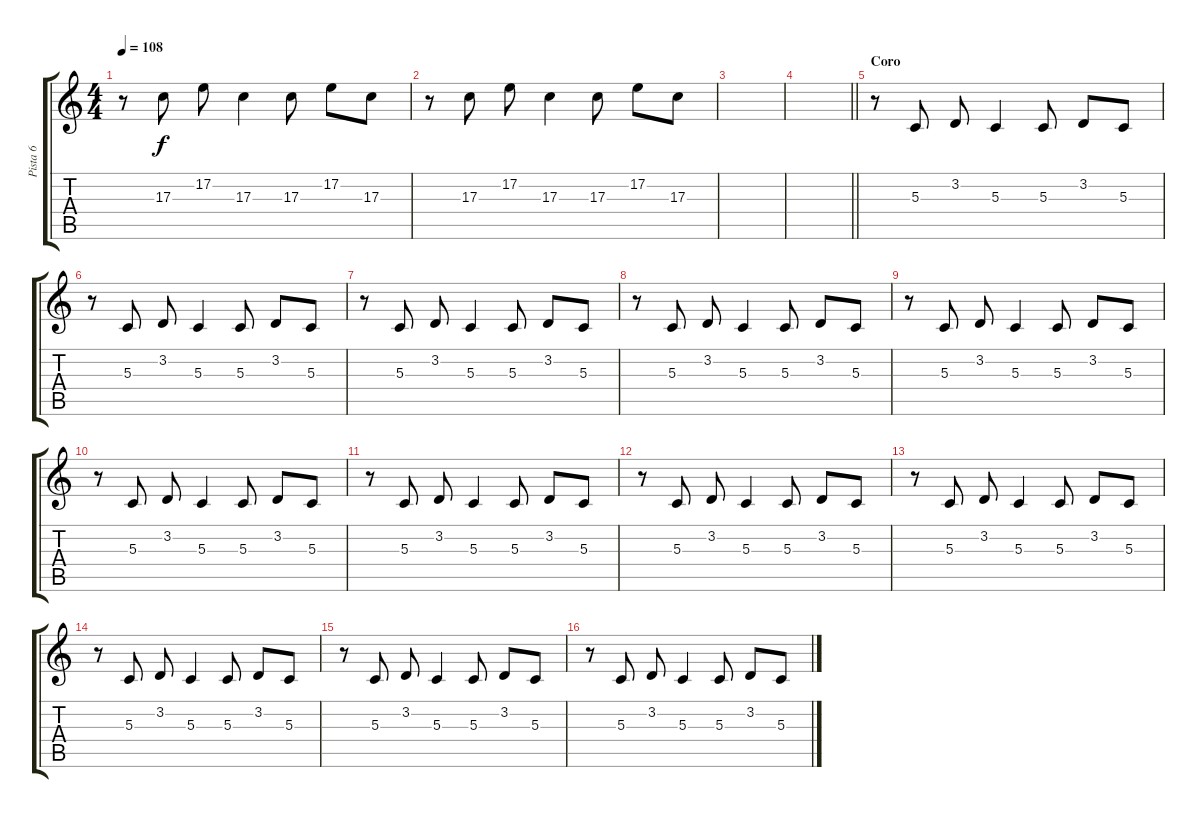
\track ("Pista 6" "Pista 6") {instrument lead2sawtooth}
\staff {score tabs}
\tuning (E4 B3 G3 D3 A2 E2) {hide}
\ts (4 4)
\tempo 108
\clef g2
\ks c
r.8{dy f} 17.3.8 17.2.8 17.3.4 17.3.8 17.2.8 17.3.8 |
r.8 17.3.8 17.2.8 17.3.4 17.3.8 17.2.8 17.3.8 |
|
\barLineRight lightlight
|
\section ("" "Coro")
r.8 5.3.8 3.2.8 5.3.4 5.3.8 3.2.8 5.3.8 |
r.8 5.3.8 3.2.8 5.3.4 5.3.8 3.2.8 5.3.8 |
r.8 5.3.8 3.2.8 5.3.4 5.3.8 3.2.8 5.3.8 |
r.8 5.3.8 3.2.8 5.3.4 5.3.8 3.2.8 5.3.8 |
r.8 5.3.8 3.2.8 5.3.4 5.3.8 3.2.8 5.3.8 |
r.8 5.3.8 3.2.8 5.3.4 5.3.8 3.2.8 5.3.8 |
r.8 5.3.8 3.2.8 5.3.4 5.3.8 3.2.8 5.3.8 |
r.8 5.3.8 3.2.8 5.3.4 5.3.8 3.2.8 5.3.8 |
r.8 5.3.8 3.2.8 5.3.4 5.3.8 3.2.8 5.3.8 |
r.8 5.3.8 3.2.8 5.3.4 5.3.8 3.2.8 5.3.8 |
r.8 5.3.8 3.2.8 5.3.4 5.3.8 3.2.8 5.3.8 |
r.8 5.3.8 3.2.8 5.3.4 5.3.8 3.2.8 5.3.8
